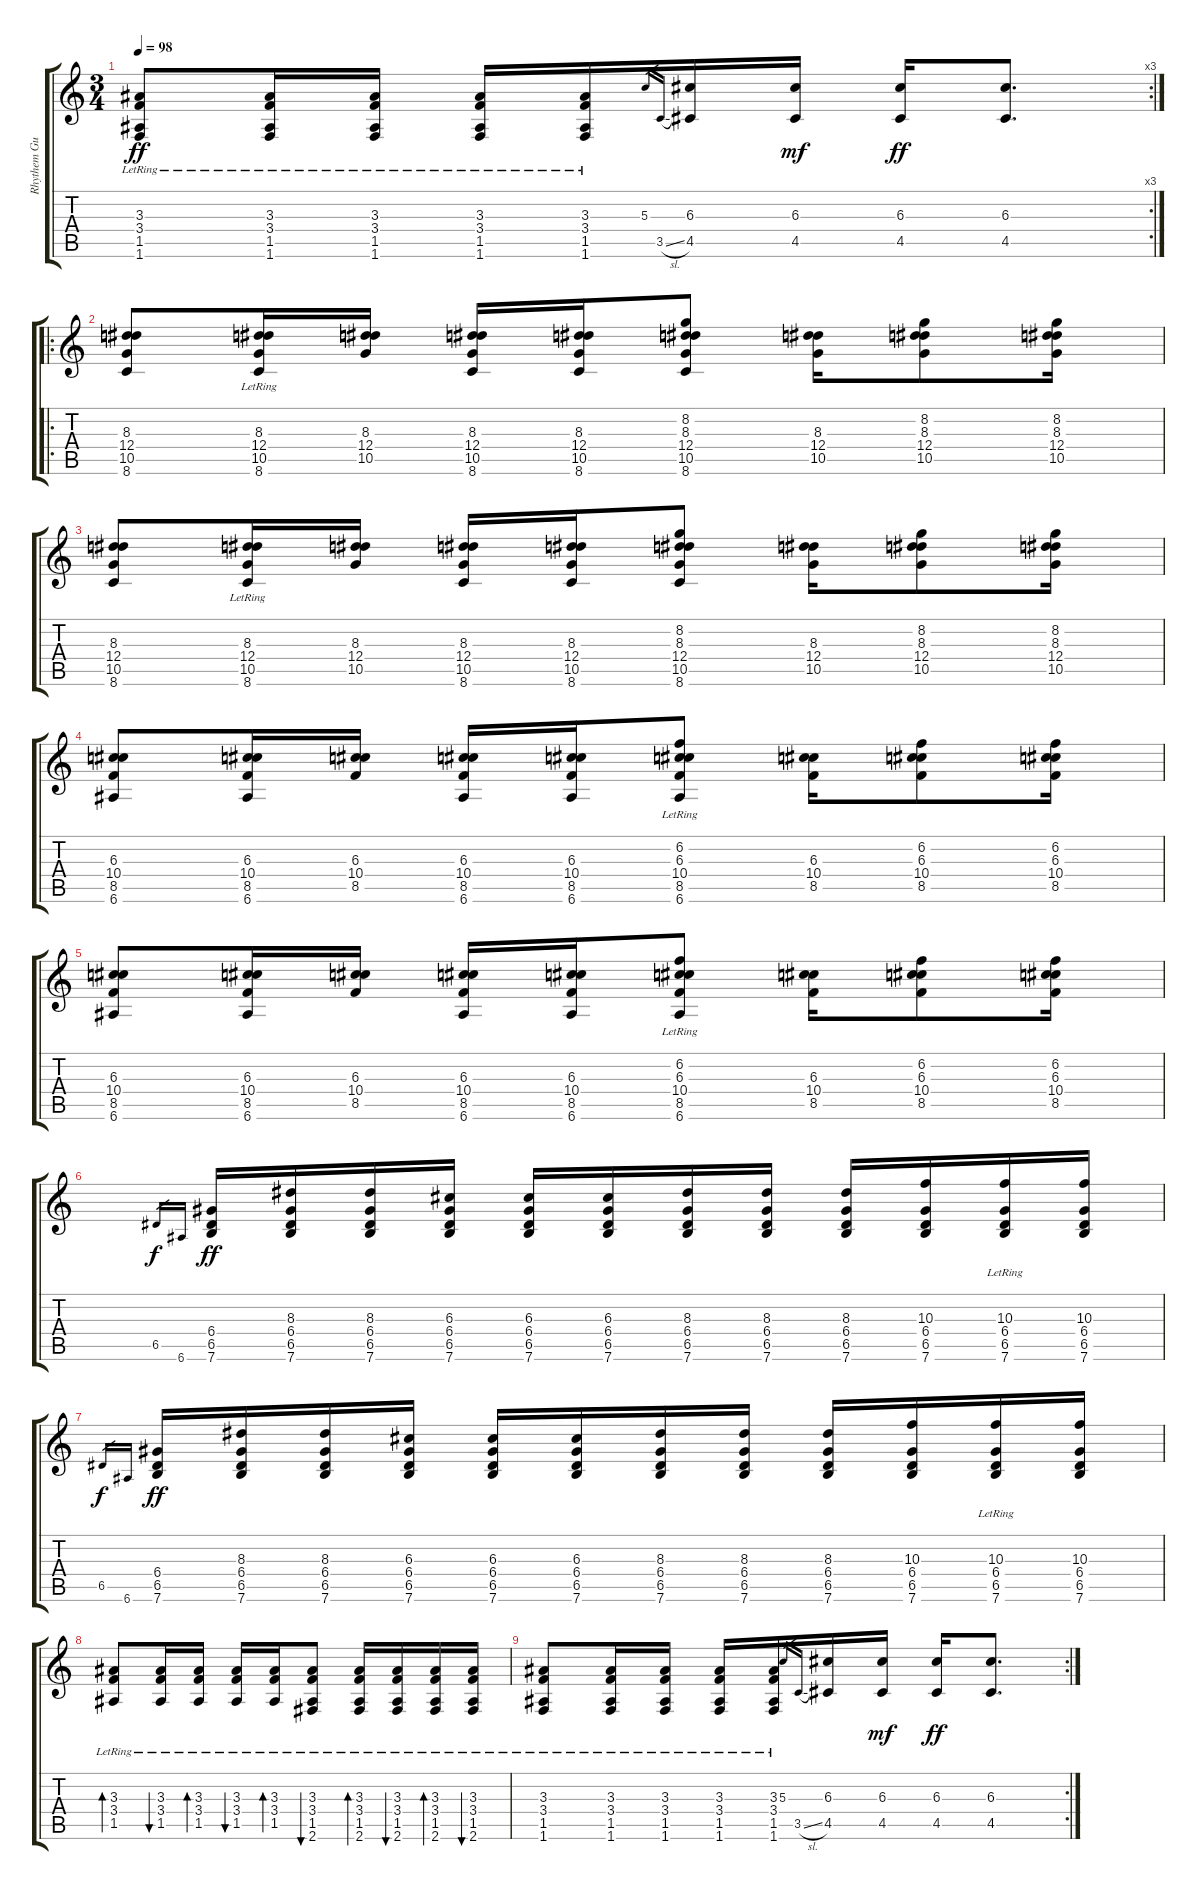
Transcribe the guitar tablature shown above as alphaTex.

\track ("Rhythem Guitar" "Rhythem Gu") {instrument overdrivenguitar}
\staff {score tabs}
\tuning (E4 B3 G3 D3 A2 E2) {hide}
\rc 3
\ts (3 4)
\tempo 98
\clef g2
\ks c
(3.3 3.4 1.5{lr} 1.6).8{dy ff} (3.3 3.4 1.5{lr} 1.6).16 (3.3 3.4 1.5{lr} 1.6).16 (3.3 3.4 1.5{lr} 1.6).16 (3.3 3.4 1.5{lr} 1.6).16 5.3.16{gr} 3.5{sl}.16{gr} (6.3 4.5).16 (6.3 4.5).16{dy mf} (6.3 4.5).16{dy ff} (6.3 4.5).8{d} |
\ro
(8.3 12.4 10.5 8.6).8 (8.3 12.4 10.5 8.6{lr}).16 (8.3 12.4 10.5).16 (8.3 12.4 10.5 8.6).16 (8.3 12.4 10.5 8.6).16 (8.2 8.3 12.4 10.5 8.6).8 (8.3 12.4 10.5).16 (8.2 8.3 12.4 10.5).8 (8.2 8.3 12.4 10.5).16 |
(8.3 12.4 10.5 8.6).8 (8.3 12.4 10.5 8.6{lr}).16 (8.3 12.4 10.5).16 (8.3 12.4 10.5 8.6).16 (8.3 12.4 10.5 8.6).16 (8.2 8.3 12.4 10.5 8.6).8 (8.3 12.4 10.5).16 (8.2 8.3 12.4 10.5).8 (8.2 8.3 12.4 10.5).16 |
(6.3 10.4 8.5 6.6).8 (6.3 10.4 8.5 6.6).16 (6.3 10.4 8.5).16 (6.3 10.4 8.5 6.6).16 (6.3 10.4 8.5 6.6).16 (6.2{lr} 6.3 10.4{lr} 8.5 6.6).8 (6.3 10.4 8.5).16 (6.2 6.3 10.4 8.5).8 (6.2 6.3 10.4 8.5).16 |
(6.3 10.4 8.5 6.6).8 (6.3 10.4 8.5 6.6).16 (6.3 10.4 8.5).16 (6.3 10.4 8.5 6.6).16 (6.3 10.4 8.5 6.6).16 (6.2{lr} 6.3 10.4{lr} 8.5 6.6).8 (6.3 10.4 8.5).16 (6.2 6.3 10.4 8.5).8 (6.2 6.3 10.4 8.5).16 |
6.5.16{gr dy f} 6.6.16{gr} (6.4 6.5 7.6).16{dy ff} (8.3 6.4 6.5 7.6).16 (8.3 6.4 6.5 7.6).16 (6.3 6.4 6.5 7.6).16 (6.3 6.4 6.5 7.6).16 (6.3 6.4 6.5 7.6).16 (8.3 6.4 6.5 7.6).16 (8.3 6.4 6.5 7.6).16 (8.3 6.4 6.5 7.6).16 (10.3 6.4 6.5 7.6).16 (10.3 6.4{lr} 6.5 7.6).16 (10.3 6.4 6.5 7.6).16 |
6.5.16{gr dy f} 6.6.16{gr} (6.4 6.5 7.6).16{dy ff} (8.3 6.4 6.5 7.6).16 (8.3 6.4 6.5 7.6).16 (6.3 6.4 6.5 7.6).16 (6.3 6.4 6.5 7.6).16 (6.3 6.4 6.5 7.6).16 (8.3 6.4 6.5 7.6).16 (8.3 6.4 6.5 7.6).16 (8.3 6.4 6.5 7.6).16 (10.3 6.4 6.5 7.6).16 (10.3 6.4{lr} 6.5 7.6).16 (10.3 6.4 6.5 7.6).16 |
(3.3{lr} 3.4{lr} 1.5{lr}).8{bd 60} (3.3{lr} 3.4{lr} 1.5).16{bu 60} (3.3{lr} 3.4{lr} 1.5).16{bd 60} (3.3{lr} 3.4{lr} 1.5).16{bu 60} (3.3{lr} 3.4{lr} 1.5).16{bd 60} (3.3{lr} 3.4{lr} 1.5 2.6{lr}).8{bu 60} (3.3{lr} 3.4{lr} 1.5 2.6{lr}).16{bd 60} (3.3{lr} 3.4{lr} 1.5 2.6{lr}).16{bu 60} (3.3{lr} 3.4{lr} 1.5 2.6{lr}).16{bd 60} (3.3 3.4 1.5{lr} 2.6).16{bu 60} |
\rc 2
(3.3 3.4 1.5{lr} 1.6).8 (3.3 3.4 1.5{lr} 1.6).16 (3.3 3.4 1.5{lr} 1.6).16 (3.3 3.4 1.5{lr} 1.6).16 (3.3 3.4 1.5{lr} 1.6).16 5.3.16{gr} 3.5{sl}.16{gr} (6.3 4.5).16 (6.3 4.5).16{dy mf} (6.3 4.5).16{dy ff} (6.3 4.5).8{d}
